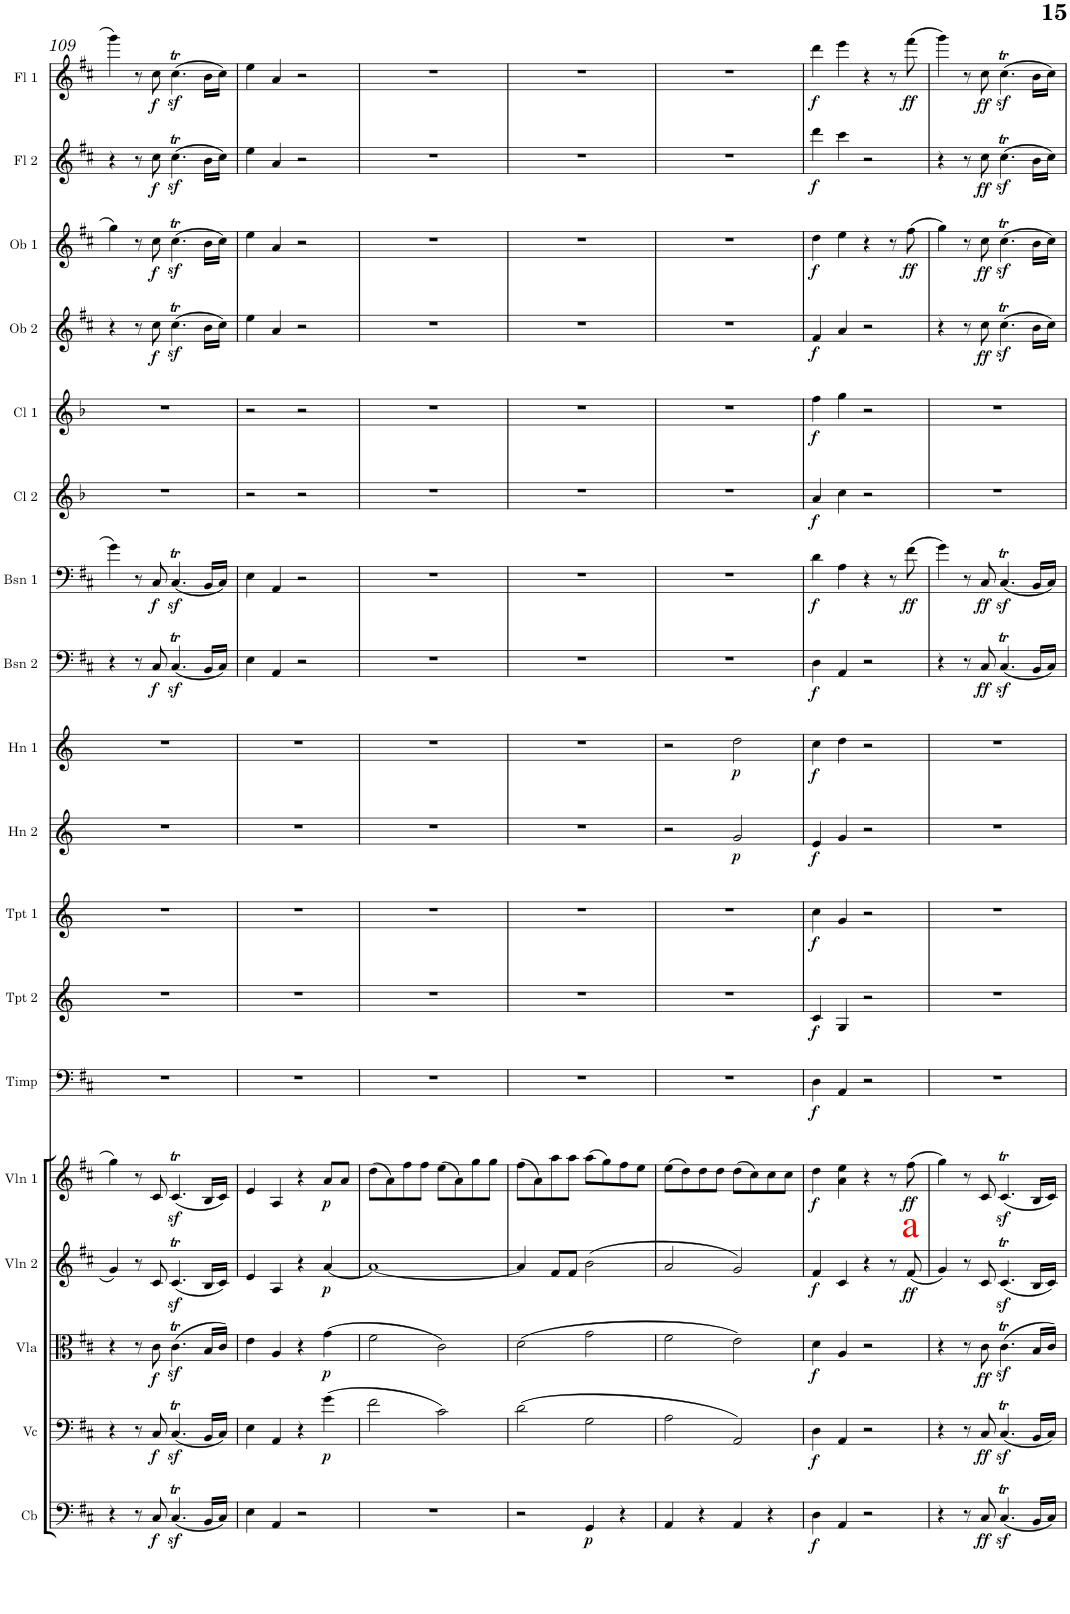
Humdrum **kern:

**kern	**dynam	**kern	**dynam	**kern	**dynam	**kern	**dynam	**kern	**text	**dynam	**kern	**dynam	**kern	**dynam	**kern	**dynam	**kern	**dynam	**kern	**dynam	**kern	**dynam	**kern	**dynam	**kern	**dynam	**kern	**dynam	**kern	**dynam	**kern	**dynam	**kern	**dynam	**kern	**dynam
*part18	*part18	*part17	*part17	*part16	*part16	*part15	*part15	*part14	*part14	*part14	*part13	*part13	*part12	*part12	*part11	*part11	*part10	*part10	*part9	*part9	*part8	*part8	*part7	*part7	*part6	*part6	*part5	*part5	*part4	*part4	*part3	*part3	*part2	*part2	*part1	*part1
*staff18	*staff18	*staff17	*staff17	*staff16	*staff16	*staff15	*staff15	*staff14	*staff14	*staff14	*staff13	*staff13	*staff12	*staff12	*staff11	*staff11	*staff10	*staff10	*staff9	*staff9	*staff8	*staff8	*staff7	*staff7	*staff6	*staff6	*staff5	*staff5	*staff4	*staff4	*staff3	*staff3	*staff2	*staff2	*staff1	*staff1
*I"Contrabass	*	*I"Violoncello	*	*I"Viola	*	*I"Violin 2	*	*I"Violin 1	*	*	*I"Timpani	*	*I"D Trumpet 2	*	*I"D Trumpet 1	*	*I"D Horn 2	*	*I"D Horn 1	*	*I"Bassoon 2	*	*I"Bassoon 1	*	*I"A Clarinet 2	*	*I"A Clarinet 1	*	*I"Oboe 2	*	*I"Oboe 1	*	*I"Flute 2	*	*I"Flute 1	*
*I'Cb	*	*I'Vc	*	*I'Vla	*	*I'Vln 2	*	*I'Vln 1	*	*	*I'Timp	*	*I'Tpt 2	*	*I'Tpt 1	*	*I'Hn 2	*	*I'Hn 1	*	*I'Bsn 2	*	*I'Bsn 1	*	*I'Cl 2	*	*I'Cl 1	*	*I'Ob 2	*	*I'Ob 1	*	*I'Fl 2	*	*I'Fl 1	*
!!LO:PB:g=z
*clefF4	*	*clefF4	*	*clefC3	*	*clefG2	*	*clefG2	*	*	*clefF4	*	*clefG2	*	*clefG2	*	*clefG2	*	*clefG2	*	*clefF4	*	*clefF4	*	*clefG2	*	*clefG2	*	*clefG2	*	*clefG2	*	*clefG2	*	*clefG2	*
*Trd7c12	*	*	*	*	*	*	*	*	*	*	*	*	*Trd-1c-2	*	*Trd-1c-2	*	*Trd6c10	*	*Trd6c10	*	*	*	*	*	*Trd2c3	*	*Trd2c3	*	*	*	*	*	*	*	*	*
*k[f#c#]	*	*k[f#c#]	*	*k[f#c#]	*	*k[f#c#]	*	*k[f#c#]	*	*	*k[f#c#]	*	*k[]	*	*k[]	*	*k[]	*	*k[]	*	*k[f#c#]	*	*k[f#c#]	*	*k[b-]	*	*k[b-]	*	*k[f#c#]	*	*k[f#c#]	*	*k[f#c#]	*	*k[f#c#]	*
*M2/2	*	*M2/2	*	*M2/2	*	*M2/2	*	*M2/2	*	*	*M2/2	*	*M2/2	*	*M2/2	*	*M2/2	*	*M2/2	*	*M2/2	*	*M2/2	*	*M2/2	*	*M2/2	*	*M2/2	*	*M2/2	*	*M2/2	*	*M2/2	*
*met(c|)	*	*met(c|)	*	*met(c|)	*	*met(c|)	*	*met(c|)	*	*	*met(c|)	*	*met(c|)	*	*met(c|)	*	*met(c|)	*	*met(c|)	*	*met(c|)	*	*met(c|)	*	*met(c|)	*	*met(c|)	*	*met(c|)	*	*met(c|)	*	*met(c|)	*	*met(c|)	*
=109	=109	=109	=109	=109	=109	=109	=109	=109	=109	=109	=109	=109	=109	=109	=109	=109	=109	=109	=109	=109	=109	=109	=109	=109	=109	=109	=109	=109	=109	=109	=109	=109	=109	=109	=109	=109
4r	.	4r	.	4r	.	4g/	.	4gg\	.	.	1r	.	1r	.	1r	.	1r	.	1r	.	4r	.	4g\	.	1r	.	1r	.	4r	.	4gg\	.	4r	.	4ggg\	.
8r	.	8r	.	8r	.	8r	.	8r	.	.	.	.	.	.	.	.	.	.	.	.	8r	.	8r	.	.	.	.	.	8r	.	8r	.	8r	.	8r	.
!	!LO:DY:b	!	!LO:DY:b	!	!LO:DY:b	!	!	!	!	!	!	!	!	!	!	!	!	!	!	!	!	!LO:DY:b	!	!LO:DY:b	!	!	!	!	!	!LO:DY:b	!	!LO:DY:b	!	!LO:DY:b	!	!LO:DY:b
8C#/	f	8C#/	f	8c#\	f	8c#/	.	8c#/	.	.	.	.	.	.	.	.	.	.	.	.	8C#/	f	8C#/	f	.	.	.	.	8cc#\	f	8cc#\	f	8cc#\	f	8cc#\	f
(4.C#z<t/	.	(4.C#z<t/	.	(4.c#z<t\	.	(4.c#z<t/	.	(4.c#z<t/	.	.	.	.	.	.	.	.	.	.	.	.	(4.C#z<t/	.	(4.C#z<t/	.	.	.	.	.	(4.cc#z<t\	.	(4.cc#z<t\	.	(4.cc#z<t\	.	(4.cc#z<t\	.
16BB/LL	.	16BB/LL	.	16B/LL	.	16B/LL	.	16B/LL	.	.	.	.	.	.	.	.	.	.	.	.	16BB/LL	.	16BB/LL	.	.	.	.	.	16b\LL	.	16b\LL	.	16b\LL	.	16b\LL	.
16C#/JJ)	.	16C#/JJ)	.	16c#/JJ)	.	16c#/JJ)	.	16c#/JJ)	.	.	.	.	.	.	.	.	.	.	.	.	16C#/JJ)	.	16C#/JJ)	.	.	.	.	.	16cc#\JJ)	.	16cc#\JJ)	.	16cc#\JJ)	.	16cc#\JJ)	.
=110	=110	=110	=110	=110	=110	=110	=110	=110	=110	=110	=110	=110	=110	=110	=110	=110	=110	=110	=110	=110	=110	=110	=110	=110	=110	=110	=110	=110	=110	=110	=110	=110	=110	=110	=110	=110
4E\	.	4E\	.	4e\	.	4e/	.	4e/	.	.	1r	.	1r	.	1r	.	1r	.	1r	.	4E\	.	4E\	.	2r	.	2r	.	4ee\	.	4ee\	.	4ee\	.	4ee\	.
4AA/	.	4AA/	.	4A/	.	4A/	.	4A/	.	.	.	.	.	.	.	.	.	.	.	.	4AA/	.	4AA/	.	.	.	.	.	4a/	.	4a/	.	4a/	.	4a/	.
2r	.	4r	.	4r	.	4r	.	4r	.	.	.	.	.	.	.	.	.	.	.	.	2r	.	2r	.	2r	.	2r	.	2r	.	2r	.	2r	.	2r	.
!	!	!	!LO:DY:b	!	!LO:DY:b	!	!LO:DY:b	!	!	!LO:DY:b	!	!	!	!	!	!	!	!	!	!	!	!	!	!	!	!	!	!	!	!	!	!	!	!	!	!
.	.	(4g\	p	(4g\	p	[4a/	p	8a/L	.	p	.	.	.	.	.	.	.	.	.	.	.	.	.	.	.	.	.	.	.	.	.	.	.	.	.	.
.	.	.	.	.	.	.	.	8a/J	.	.	.	.	.	.	.	.	.	.	.	.	.	.	.	.	.	.	.	.	.	.	.	.	.	.	.	.
=111	=111	=111	=111	=111	=111	=111	=111	=111	=111	=111	=111	=111	=111	=111	=111	=111	=111	=111	=111	=111	=111	=111	=111	=111	=111	=111	=111	=111	=111	=111	=111	=111	=111	=111	=111	=111
1r	.	2f#\	.	2f#\	.	1a_	.	(8dd\L	.	.	1r	.	1r	.	1r	.	1r	.	1r	.	1r	.	1r	.	1r	.	1r	.	1r	.	1r	.	1r	.	1r	.
.	.	.	.	.	.	.	.	8a\)	.	.	.	.	.	.	.	.	.	.	.	.	.	.	.	.	.	.	.	.	.	.	.	.	.	.	.	.
.	.	.	.	.	.	.	.	8ff#\	.	.	.	.	.	.	.	.	.	.	.	.	.	.	.	.	.	.	.	.	.	.	.	.	.	.	.	.
.	.	.	.	.	.	.	.	8ff#\J	.	.	.	.	.	.	.	.	.	.	.	.	.	.	.	.	.	.	.	.	.	.	.	.	.	.	.	.
.	.	2c#\)	.	2c#\)	.	.	.	(8ee\L	.	.	.	.	.	.	.	.	.	.	.	.	.	.	.	.	.	.	.	.	.	.	.	.	.	.	.	.
.	.	.	.	.	.	.	.	8a\)	.	.	.	.	.	.	.	.	.	.	.	.	.	.	.	.	.	.	.	.	.	.	.	.	.	.	.	.
.	.	.	.	.	.	.	.	8gg\	.	.	.	.	.	.	.	.	.	.	.	.	.	.	.	.	.	.	.	.	.	.	.	.	.	.	.	.
.	.	.	.	.	.	.	.	8gg\J	.	.	.	.	.	.	.	.	.	.	.	.	.	.	.	.	.	.	.	.	.	.	.	.	.	.	.	.
=112	=112	=112	=112	=112	=112	=112	=112	=112	=112	=112	=112	=112	=112	=112	=112	=112	=112	=112	=112	=112	=112	=112	=112	=112	=112	=112	=112	=112	=112	=112	=112	=112	=112	=112	=112	=112
2r	.	(2d\	.	(2d\	.	4a/]	.	(8ff#\L	.	.	1r	.	1r	.	1r	.	1r	.	1r	.	1r	.	1r	.	1r	.	1r	.	1r	.	1r	.	1r	.	1r	.
.	.	.	.	.	.	.	.	8a\)	.	.	.	.	.	.	.	.	.	.	.	.	.	.	.	.	.	.	.	.	.	.	.	.	.	.	.	.
.	.	.	.	.	.	8f#/L	.	8aa\	.	.	.	.	.	.	.	.	.	.	.	.	.	.	.	.	.	.	.	.	.	.	.	.	.	.	.	.
.	.	.	.	.	.	8f#/J	.	8aa\J	.	.	.	.	.	.	.	.	.	.	.	.	.	.	.	.	.	.	.	.	.	.	.	.	.	.	.	.
!	!LO:DY:b	!	!	!	!	!	!	!	!	!	!	!	!	!	!	!	!	!	!	!	!	!	!	!	!	!	!	!	!	!	!	!	!	!	!	!
4GG/	p	2G\	.	2g\	.	(2b\	.	(8aa\L	.	.	.	.	.	.	.	.	.	.	.	.	.	.	.	.	.	.	.	.	.	.	.	.	.	.	.	.
.	.	.	.	.	.	.	.	8gg\)	.	.	.	.	.	.	.	.	.	.	.	.	.	.	.	.	.	.	.	.	.	.	.	.	.	.	.	.
4r	.	.	.	.	.	.	.	8ff#\	.	.	.	.	.	.	.	.	.	.	.	.	.	.	.	.	.	.	.	.	.	.	.	.	.	.	.	.
.	.	.	.	.	.	.	.	8ee\J	.	.	.	.	.	.	.	.	.	.	.	.	.	.	.	.	.	.	.	.	.	.	.	.	.	.	.	.
=113	=113	=113	=113	=113	=113	=113	=113	=113	=113	=113	=113	=113	=113	=113	=113	=113	=113	=113	=113	=113	=113	=113	=113	=113	=113	=113	=113	=113	=113	=113	=113	=113	=113	=113	=113	=113
4AA/	.	2A\	.	2f#\	.	2a/	.	(8ee\L	.	.	1r	.	1r	.	1r	.	2r	.	2r	.	1r	.	1r	.	1r	.	1r	.	1r	.	1r	.	1r	.	1r	.
.	.	.	.	.	.	.	.	8dd\)	.	.	.	.	.	.	.	.	.	.	.	.	.	.	.	.	.	.	.	.	.	.	.	.	.	.	.	.
4r	.	.	.	.	.	.	.	8dd\	.	.	.	.	.	.	.	.	.	.	.	.	.	.	.	.	.	.	.	.	.	.	.	.	.	.	.	.
.	.	.	.	.	.	.	.	8dd\J	.	.	.	.	.	.	.	.	.	.	.	.	.	.	.	.	.	.	.	.	.	.	.	.	.	.	.	.
!	!	!	!	!	!	!	!	!	!	!	!	!	!	!	!	!	!	!LO:DY:b	!	!LO:DY:b	!	!	!	!	!	!	!	!	!	!	!	!	!	!	!	!
4AA/	.	2AA/)	.	2e\)	.	2g/)	.	(8dd\L	.	.	.	.	.	.	.	.	2g/	p	2dd\	p	.	.	.	.	.	.	.	.	.	.	.	.	.	.	.	.
.	.	.	.	.	.	.	.	8cc#\)	.	.	.	.	.	.	.	.	.	.	.	.	.	.	.	.	.	.	.	.	.	.	.	.	.	.	.	.
4r	.	.	.	.	.	.	.	8cc#\	.	.	.	.	.	.	.	.	.	.	.	.	.	.	.	.	.	.	.	.	.	.	.	.	.	.	.	.
.	.	.	.	.	.	.	.	8cc#\J	.	.	.	.	.	.	.	.	.	.	.	.	.	.	.	.	.	.	.	.	.	.	.	.	.	.	.	.
=114	=114	=114	=114	=114	=114	=114	=114	=114	=114	=114	=114	=114	=114	=114	=114	=114	=114	=114	=114	=114	=114	=114	=114	=114	=114	=114	=114	=114	=114	=114	=114	=114	=114	=114	=114	=114
!	!LO:DY:b	!	!LO:DY:b	!	!LO:DY:b	!	!LO:DY:b	!	!	!LO:DY:b	!	!LO:DY:b	!	!LO:DY:b	!	!LO:DY:b	!	!LO:DY:b	!	!LO:DY:b	!	!LO:DY:b	!	!LO:DY:b	!	!LO:DY:b	!	!LO:DY:b	!	!LO:DY:b	!	!LO:DY:b	!	!LO:DY:b	!	!LO:DY:b
4D\	f	4D\	f	4d\	f	4f#/	f	4dd\	.	f	4D\	f	4c/	f	4cc\	f	4e/	f	4cc\	f	4D\	f	4d\	f	4a/	f	4ff\	f	4f#/	f	4dd\	f	4ddd\	f	4ddd\	f
4AA/	.	4AA/	.	4A/	.	4c#/	.	4a\ 4ee\	.	.	4AA/	.	4G/	.	4g/	.	4g/	.	4dd\	.	4AA/	.	4A\	.	4cc\	.	4gg\	.	4a/	.	4ee\	.	4ccc#\	.	4eee\	.
2r	.	2r	.	2r	.	4r	.	4r	.	.	2r	.	2r	.	2r	.	2r	.	2r	.	2r	.	4r	.	2r	.	2r	.	2r	.	4r	.	2r	.	4r	.
.	.	.	.	.	.	8r	.	8r	.	.	.	.	.	.	.	.	.	.	.	.	.	.	8r	.	.	.	.	.	.	.	8r	.	.	.	8r	.
!	!	!	!	!	!	!	!LO:DY:b	!	!LO:LY:b:color=#FF0000	!LO:DY:b	!	!	!	!	!	!	!	!	!	!	!	!	!	!LO:DY:b	!	!	!	!	!	!	!	!LO:DY:b	!	!	!	!LO:DY:b
.	.	.	.	.	.	(8f#/	ff	(8ff#\	a	ff	.	.	.	.	.	.	.	.	.	.	.	.	(8f#\	ff	.	.	.	.	.	.	(8ff#\	ff	.	.	(8fff#\	ff
=115	=115	=115	=115	=115	=115	=115	=115	=115	=115	=115	=115	=115	=115	=115	=115	=115	=115	=115	=115	=115	=115	=115	=115	=115	=115	=115	=115	=115	=115	=115	=115	=115	=115	=115	=115	=115
4r	.	4r	.	4r	.	4g/)	.	4gg\)	.	.	1r	.	1r	.	1r	.	1r	.	1r	.	4r	.	4g\)	.	1r	.	1r	.	4r	.	4gg\)	.	4r	.	4ggg\)	.
8r	.	8r	.	8r	.	8r	.	8r	.	.	.	.	.	.	.	.	.	.	.	.	8r	.	8r	.	.	.	.	.	8r	.	8r	.	8r	.	8r	.
!	!LO:DY:b	!	!LO:DY:b	!	!LO:DY:b	!	!	!	!	!	!	!	!	!	!	!	!	!	!	!	!	!LO:DY:b	!	!LO:DY:b	!	!	!	!	!	!LO:DY:b	!	!LO:DY:b	!	!LO:DY:b	!	!LO:DY:b
8C#/	ff	8C#/	ff	8c#\	ff	8c#/	.	8c#/	.	.	.	.	.	.	.	.	.	.	.	.	8C#/	ff	8C#/	ff	.	.	.	.	8cc#\	ff	8cc#\	ff	8cc#\	ff	8cc#\	ff
(4.C#z<t/	.	(4.C#z<t/	.	(4.c#z<t\	.	(4.c#z<t/	.	(4.c#z<t/	.	.	.	.	.	.	.	.	.	.	.	.	(4.C#z<t/	.	(4.C#z<t/	.	.	.	.	.	(4.cc#z<t\	.	(4.cc#z<t\	.	(4.cc#z<t\	.	(4.cc#z<t\	.
16BB/LL	.	16BB/LL	.	16B/LL	.	16B/LL	.	16B/LL	.	.	.	.	.	.	.	.	.	.	.	.	16BB/LL	.	16BB/LL	.	.	.	.	.	16b\LL	.	16b\LL	.	16b\LL	.	16b\LL	.
16C#/JJ)	.	16C#/JJ)	.	16c#/JJ)	.	16c#/JJ)	.	16c#/JJ)	.	.	.	.	.	.	.	.	.	.	.	.	16C#/JJ)	.	16C#/JJ)	.	.	.	.	.	16cc#\JJ)	.	16cc#\JJ)	.	16cc#\JJ)	.	16cc#\JJ)	.
=	=	=	=	=	=	=	=	=	=	=	=	=	=	=	=	=	=	=	=	=	=	=	=	=	=	=	=	=	=	=	=	=	=	=	=	=
*-	*-	*-	*-	*-	*-	*-	*-	*-	*-	*-	*-	*-	*-	*-	*-	*-	*-	*-	*-	*-	*-	*-	*-	*-	*-	*-	*-	*-	*-	*-	*-	*-	*-	*-	*-	*-
